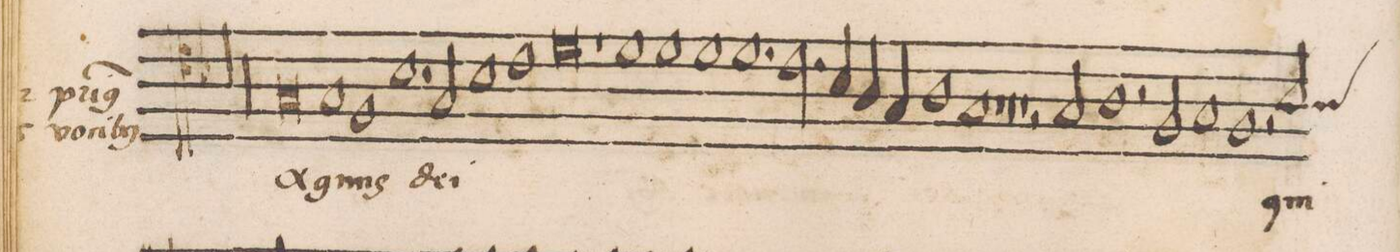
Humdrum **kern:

**kern	**text
*I"TENOR	*
*clefC4	*
*k[b-]	*
*met(C|)	*
*M2/1	*
00r	.
=31-	=31-
=32-	=32-
00r	.
=33-	=33-
=34-	=34-
0G/	A-
=35-	=35-
1G/	-gnus
1F/	.
=36-	=36-
1.B-\	de-
2G/	-i
=37-	=37-
1B-\	.
1c\	.
=38-	=38-
0d\	.
=39-	=39-
1r	.
1d\	.
=40-	=40-
1d\	.
1d\	.
=41-	=41-
1.d\	.
2.c\	.
=42-	=42-
4B-/	.
4A/	.
4G/	.
1A\	.
=43-	=43-
1G/	.
1r	.
=44-	=44-
0r	.
=45-	=45-
1r	.
2r	.
2G/	.
=46-	=46-
1A\	.
2r	.
2F/	.
=47-	=47-
1G/	.
1F/	.
=48-	=48-
2r	.
*custos:A	*
2B-/	qui
*-	*-
